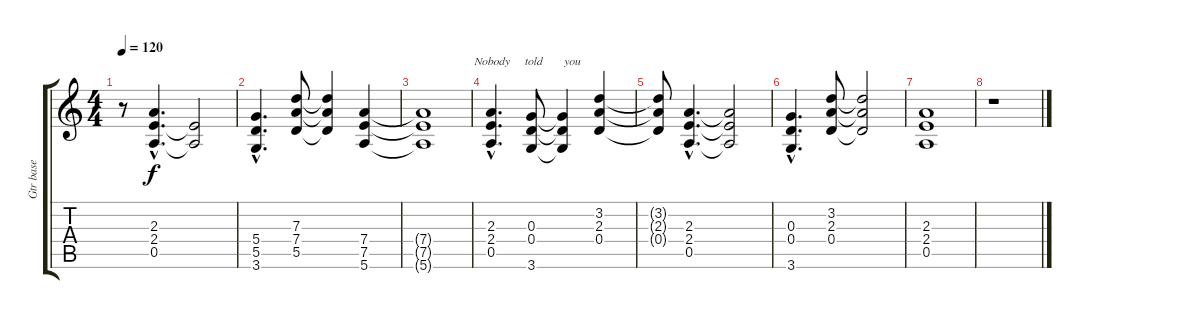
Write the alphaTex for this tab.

\track ("Gtr base" "Gtr base") {instrument distortionguitar}
\staff {score tabs}
\tuning (E4 B3 G3 D3 A2 E2) {hide}
\ts (4 4)
\tempo 120
\clef g2
\ks c
r.8{dy f} (2.3{hac} 2.4{hac} 0.5{hac}).4{d} (2.4{t} 0.5{t}).2 |
(5.4{hac} 5.5{hac} 3.6{hac}).4{d} (7.3 7.4 5.5).8 (7.3{t} 7.4{t} 5.5{t}).4 (7.4 7.5 5.6).4 |
(7.4{t} 7.5{t} 5.6{t}).1{txt "                 Nobody     told       you"} |
(2.3{hac} 2.4{hac} 0.5{hac}).4{d} (0.3 0.4 3.6).8 (0.3{t} 0.4{t} 3.6{t}).4 (3.2 2.3 0.4).4 |
(3.2{t} 2.3{t} 0.4{t}).8 (2.3{hac} 2.4{hac} 0.5{hac}).4{d} (2.3{t} 2.4{t} 0.5{t}).2 |
(0.3{hac} 0.4{hac} 3.6{hac}).4{d} (3.2 2.3 0.4).8 (3.2{t} 2.3{t} 0.4{t}).2 |
(2.3 2.4 0.5).1 |
r.1
